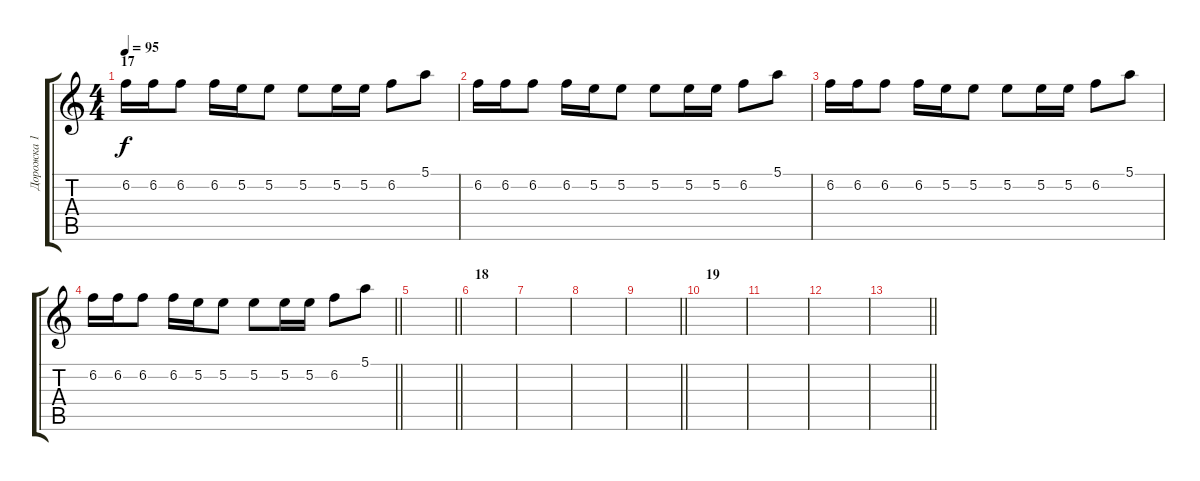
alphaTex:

\track ("Дорожка 1" "Дорожка 1") {instrument acousticguitarsteel}
\staff {score tabs}
\tuning (E4 B3 G3 D3 A2 E2) {hide}
\ts (4 4)
\section ("" "17")
\tempo 95
\clef g2
\ks c
6.2.16{dy f} 6.2.16 6.2.8 6.2.16 5.2.16 5.2.8 5.2.8 5.2.16 5.2.16 6.2.8 5.1.8 |
6.2.16 6.2.16 6.2.8 6.2.16 5.2.16 5.2.8 5.2.8 5.2.16 5.2.16 6.2.8 5.1.8 |
6.2.16 6.2.16 6.2.8 6.2.16 5.2.16 5.2.8 5.2.8 5.2.16 5.2.16 6.2.8 5.1.8 |
\barLineRight lightlight
6.2.16 6.2.16 6.2.8 6.2.16 5.2.16 5.2.8 5.2.8 5.2.16 5.2.16 6.2.8 5.1.8 |
\barLineRight lightlight
|
\section ("" "18")
|
|
|
\barLineRight lightlight
|
\section ("" "19")
|
|
|
\barLineRight lightlight
